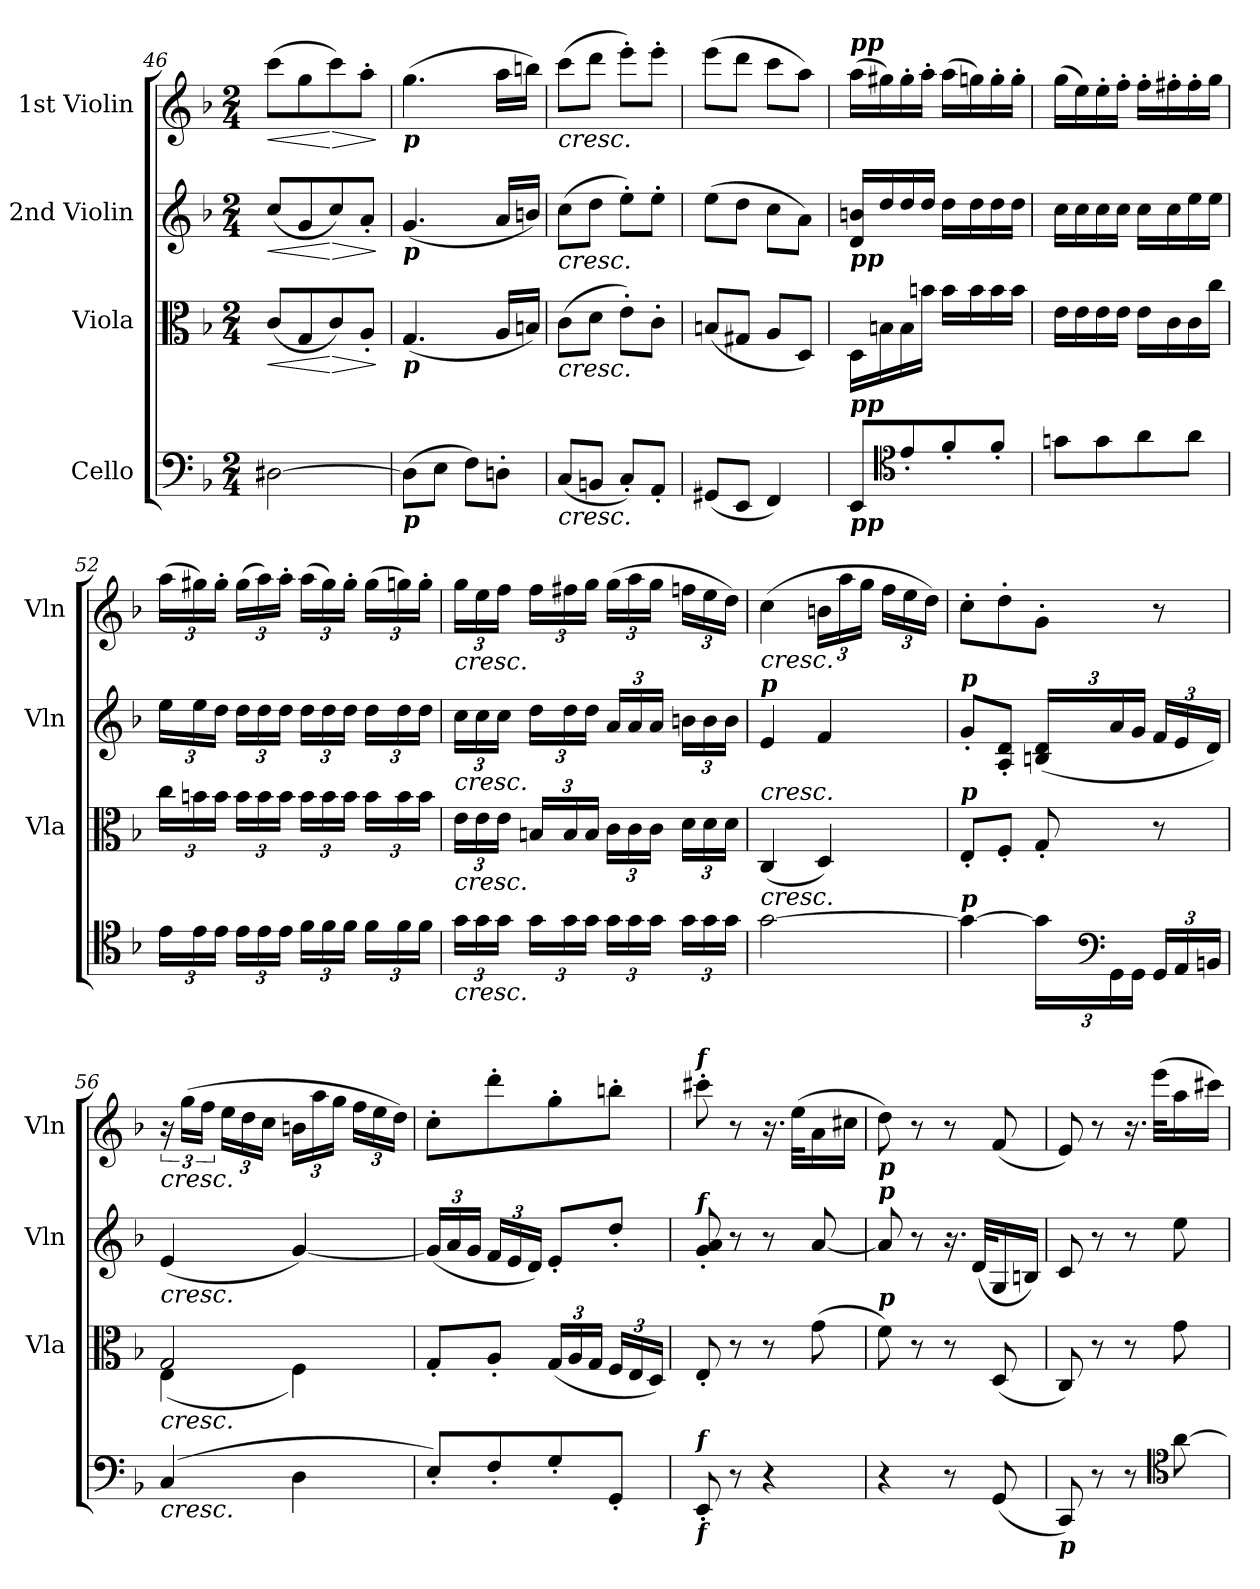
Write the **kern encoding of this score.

**kern	**kern	**dynam	**kern	**dynam	**kern	**dynam
*part4	*part3	*part3	*part2	*part2	*part1	*part1
*staff4	*staff3	*staff3	*staff2	*staff2	*staff1	*staff1
*I"Cello	*I"Viola	*	*I"2nd Violin	*	*I"1st Violin	*
*	*I'Vla	*	*I'Vln	*	*I'Vln	*
*clefF4	*clefC3	*	*clefG2	*	*clefG2	*
*k[b-]	*k[b-]	*	*k[b-]	*	*k[b-]	*
*F:	*F:	*	*F:	*	*F:	*
*M2/4	*M2/4	*	*M2/4	*	*M2/4	*
=46	=46	=46	=46	=46	=46	=46
!	!	!LO:HP:b	!	!LO:HP:b	!	!LO:HP:b
[2D#X	(8cL	<	(8ccL	<	(8cccL	<
.	8G	.	8g	.	8gg	.
!	!	!LO:HP:n=1:b	!	!LO:HP:n=1:b	!	!LO:HP:n=1:b
.	8c)	[ >	8cc)	[ >	8ccc)	[ >
.	8A'J	.	8a'J	.	8aa'J	.
.	.	]	.	]	.	]
=47	=47	=47	=47	=47	=47	=47
!	!	!	!	!	!LO:TX:b:Bi:t=p	!
!	!	!	!LO:TX:b:Bi:t=p	!	!	!
!	!LO:TX:b:Bi:t=p	!	!	!	!	!
!LO:TX:b:Bi:t=p	!	!	!	!	!	!
(8D#L]	(4.G	.	(4.g	.	(4.gg	.
8EJ	.	.	.	.	.	.
8FL)	.	.	.	.	.	.
8Dn'J	16ALL	.	16aLL	.	16aaLL	.
.	16BnJJ)	.	16bnJJ)	.	16bbnJJ)	.
=48	=48	=48	=48	=48	=48	=48
!	!	!	!	!	!LO:TX:b:i:t=cresc.	!
!	!	!	!LO:TX:b:i:t=cresc.	!	!	!
!	!LO:TX:b:i:t=cresc.	!	!	!	!	!
!LO:TX:b:i:t=cresc.	!	!	!	!	!	!
(8CL	(8cL	.	(8ccL	.	(8cccL	.
8BBnJ	8dJ	.	8ddJ	.	8dddJ	.
8C'L)	8e'L)	.	8ee'L)	.	8eee'L)	.
8AA'J	8c'J	.	8ee'J	.	8eee'J	.
=49	=49	=49	=49	=49	=49	=49
(8GG#XL	(8BnL	.	(8eeL	.	(8eeeL	.
8EEJ	8G#XJ	.	8ddJ	.	8dddJ	.
4FF)	8AL	.	8ccL	.	8cccL	.
.	8DJ)	.	8aJ)	.	8aaJ)	.
=50	=50	=50	=50	=50	=50	=50
!	!	!	!	!	!LO:TX:a:Bi:t=pp	!
!	!	!	!LO:TX:b:Bi:t=pp	!	!	!
!	!LO:TX:b:Bi:t=pp	!	!	!	!	!
!LO:TX:b:Bi:t=pp	!	!	!	!	!	!
8EEL	16DLL	.	16d 16bnLL	.	(16aaLL	.
.	16Bn	.	16dd	.	16gg#X)	.
*clefC4	*	*	*	*	*	*
8e'	16B	.	16dd	.	16gg#'	.
.	16bnJJ	.	16ddJJ	.	16aa'JJ	.
8f'	16bLL	.	16ddLL	.	(16aaLL	.
.	16b	.	16dd	.	16ggn)	.
8f'J	16b	.	16dd	.	16gg'	.
.	16bJJ	.	16ddJJ	.	16gg'JJ	.
=51	=51	=51	=51	=51	=51	=51
8gnL	16eLL	.	16ccLL	.	(16ggLL	.
.	16e	.	16cc	.	16ee)	.
8g	16e	.	16cc	.	16ee'	.
.	16eJJ	.	16ccJJ	.	16ff'JJ	.
8a	16eLL	.	16ccLL	.	16ff'LL	.
.	16c	.	16cc	.	16ff#X'	.
8aJ	16c	.	16ee	.	16ff#'	.
.	16ccJJ	.	16eeJJ	.	16ggJJ	.
=52	=52	=52	=52	=52	=52	=52
24eLL	24ccLL	.	24eeLL	.	(24aaLL	.
24e	24bn	.	24ee	.	24gg#X)	.
24eJJ	24bJJ	.	24ddJJ	.	24gg#'JJ	.
24eLL	24bLL	.	24ddLL	.	(24gg#LL	.
24e	24b	.	24dd	.	24aa)	.
24eJJ	24bJJ	.	24ddJJ	.	24aa'JJ	.
24fLL	24bLL	.	24ddLL	.	(24aaLL	.
24f	24b	.	24dd	.	24gg#)	.
24fJJ	24bJJ	.	24ddJJ	.	24gg#'JJ	.
24fLL	24bLL	.	24ddLL	.	(24gg#LL	.
24f	24b	.	24dd	.	24ggn)	.
24fJJ	24bJJ	.	24ddJJ	.	24gg'JJ	.
=53	=53	=53	=53	=53	=53	=53
!	!	!	!	!	!LO:TX:b:i:t=cresc.	!
!	!	!	!LO:TX:b:i:t=cresc.	!	!	!
!	!LO:TX:b:i:t=cresc.	!	!	!	!	!
!LO:TX:b:i:t=cresc.	!	!	!	!	!	!
24gLL	24eLL	.	24ccLL	.	24ggLL	.
24g	24e	.	24cc	.	24ee	.
24gJJ	24eJJ	.	24ccJJ	.	24ffJJ	.
24gLL	24BnLL	.	24ddLL	.	24ffLL	.
24g	24B	.	24dd	.	24ff#X	.
24gJJ	24BJJ	.	24ddJJ	.	24ggJJ	.
24gLL	24cLL	.	24aLL	.	(24ggLL	.
24g	24c	.	24a	.	24aa	.
24gJJ	24cJJ	.	24aJJ	.	24ggJJ	.
24gLL	24dLL	.	24bnLL	.	24ffnLL	.
24g	24d	.	24b	.	24ee	.
24gJJ	24dJJ	.	24bJJ	.	24ddJJ)	.
=54	=54	=54	=54	=54	=54	=54
!	!	!	!	!	!LO:TX:b:i:t=cresc.	!
!	!	!	!LO:TX:a:Bi:t=p	!	!	!
!	!LO:TX:a:i:t=cresc.	!	!	!	!	!
!LO:TX:a:i:t=cresc.	!	!	!	!	!	!
[2g	(4C	.	4e	.	(4cc	.
.	4D)	.	4f	.	24bnLL	.
.	.	.	.	.	24aa	.
.	.	.	.	.	24ggJJ	.
.	.	.	.	.	24ffLL	.
.	.	.	.	.	24ee	.
.	.	.	.	.	24ddJJ)	.
=55	=55	=55	=55	=55	=55	=55
!	!	!	!LO:TX:a:Bi:t=p	!	!	!
!	!LO:TX:a:Bi:t=p	!	!	!	!	!
!LO:TX:a:Bi:t=p	!	!	!	!	!	!
4g_	8E'L	.	8g'L	.	8cc'L	.
.	8F'J	.	8A' 8d'J	.	8dd'	.
24gLL]	8G'	.	(24Bn 24dLL	.	8g'J	.
*clefF4	*	*	*	*	*	*
24GG	.	.	24a	.	.	.
24GGJJ	.	.	24gJJ	.	.	.
24GGLL	8r	.	24fLL	.	8r	.
24AA	.	.	24e	.	.	.
24BBnJJ	.	.	24dJJ)	.	.	.
=56	=56	=56	=56	=56	=56	=56
*	*^	*	*	*	*	*
!	!	!	!	!	!	!LO:TX:b:i:t=cresc.	!
!	!	!	!	!LO:TX:b:i:t=cresc.	!	!	!
!	!LO:TX:b:i:t=cresc.	!	!	!	!	!	!
!LO:TX:b:i:t=cresc.	!	!	!	!	!	!	!
(4C	2G	(4E	.	(4e	.	24r	.
.	.	.	.	.	.	(24ggLL	.
.	.	.	.	.	.	24ffJJ	.
.	.	.	.	.	.	24eeLL	.
.	.	.	.	.	.	24dd	.
.	.	.	.	.	.	24ccJJ	.
4D	.	4F)	.	[4g)	.	24bnLL	.
.	.	.	.	.	.	24aa	.
.	.	.	.	.	.	24ggJJ	.
.	.	.	.	.	.	24ffLL	.
.	.	.	.	.	.	24ee	.
.	.	.	.	.	.	24ddJJ)	.
*	*v	*v	*	*	*	*	*
=57	=57	=57	=57	=57	=57	=57
8E'L)	8G'L	.	(24gLL]	.	8cc'L	.
.	.	.	24a	.	.	.
.	.	.	24gJJ	.	.	.
8F'	8A'J	.	24fLL	.	8ddd'	.
.	.	.	24e	.	.	.
.	.	.	24dJJ)	.	.	.
8G'	(24GLL	.	8e'L	.	8gg'	.
.	24A	.	.	.	.	.
.	24GJJ	.	.	.	.	.
8GG'J	24FLL	.	8dd'J	.	8bbn'J	.
.	24E	.	.	.	.	.
.	24DJJ)	.	.	.	.	.
=58	=58	=58	=58	=58	=58	=58
!	!	!	!	!	!LO:TX:a:Bi:t=f	!
!	!	!	!LO:TX:a:Bi:t=f	!	!	!
!LO:TX:b:Bi:t=f	!	!	!	!	!	!
!LO:TX:a:Bi:t=f	!	!	!	!	!	!
8EE'	8E'	.	8g' 8a'	.	8ccc#X'	.
8r	8r	.	8r	.	8r	.
4r	8r	.	8r	.	16.r	.
.	.	.	.	.	(32eeKLL	.
.	(8g	.	[8a	.	16a	.
.	.	.	.	.	16cc#XJJ	.
=59	=59	=59	=59	=59	=59	=59
!	!	!	!LO:TX:a:Bi:t=p	!	!	!
!	!	!	!LO:TX:a:Bi:t=p	!	!	!
!	!LO:TX:a:Bi:t=p	!	!	!	!	!
4r	8f)	.	8a]	.	8dd)	.
.	8r	.	8r	.	8r	.
8r	8r	.	16.r	.	8r	.
.	.	.	(32dKLL	.	.	.
(8GG	(8D	.	16G	.	(8f	.
.	.	.	16BnJJ)	.	.	.
=60	=60	=60	=60	=60	=60	=60
!LO:TX:b:Bi:t=p	!	!	!	!	!	!
8CC)	8C)	.	8c	.	8e)	.
8r	8r	.	8r	.	8r	.
8r	8r	.	8r	.	16.r	.
.	.	.	.	.	(32eeeKLL	.
*clefC4	*	*	*	*	*	*
[8a	8g	.	8ee	.	16aa	.
.	.	.	.	.	16ccc#XJJ)	.
=	=	=	=	=	=	=
*-	*-	*-	*-	*-	*-	*-
